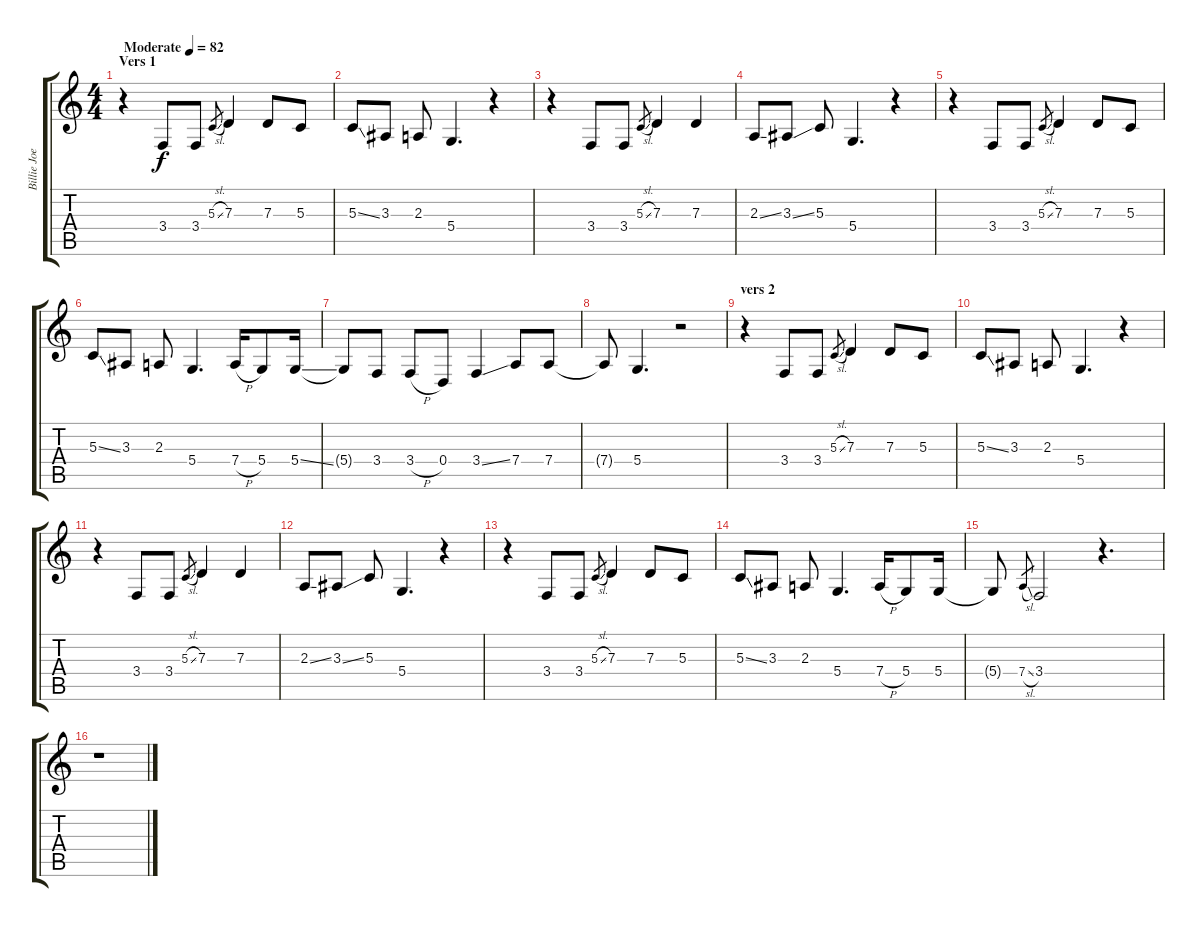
\track ("Billie Joe vocals" "Billie Joe") {instrument lead2sawtooth}
\staff {score tabs}
\tuning (E4 B3 G3 D3 A2 E2) {hide}
\ts (4 4)
\section ("" "Vers 1")
\tempo (82 "Moderate")
\clef g2
\ks c
r.4{dy f instrument lead2sawtooth} 3.4.8 3.4.8 5.3{sl}.8{gr} 7.3.4 7.3.8 5.3.8 |
5.3{ss}.8 3.3.8 2.3.8 5.4.4{d} r.4 |
r.4 3.4.8 3.4.8 5.3{sl}.8{gr} 7.3.4 7.3.4 |
2.3{ss}.8 3.3{ss}.8 5.3.8 5.4.4{d} r.4 |
r.4 3.4.8 3.4.8 5.3{sl}.8{gr} 7.3.4 7.3.8 5.3.8 |
5.3{ss}.8 3.3.8 2.3.8 5.4.4{d} 7.4{h}.16 5.4.8 5.4{ss}.16 |
5.4{t}.8 3.4.8 3.4{h}.8 0.4.8 3.4{ss}.4 7.4.8 7.4.8 |
7.4{t}.8 5.4.4{d} r.2 |
\section ("" "vers 2")
r.4 3.4.8 3.4.8 5.3{sl}.8{gr} 7.3.4 7.3.8 5.3.8 |
5.3{ss}.8 3.3.8 2.3.8 5.4.4{d} r.4 |
r.4 3.4.8 3.4.8 5.3{sl}.8{gr} 7.3.4 7.3.4 |
2.3{ss}.8 3.3{ss}.8 5.3.8 5.4.4{d} r.4 |
r.4 3.4.8 3.4.8 5.3{sl}.8{gr} 7.3.4 7.3.8 5.3.8 |
5.3{ss}.8 3.3.8 2.3.8 5.4.4{d} 7.4{h}.16 5.4.8 5.4.16 |
5.4{t}.8 7.4{sl}.8{gr} 3.4.2 r.4{d} |
r.1
